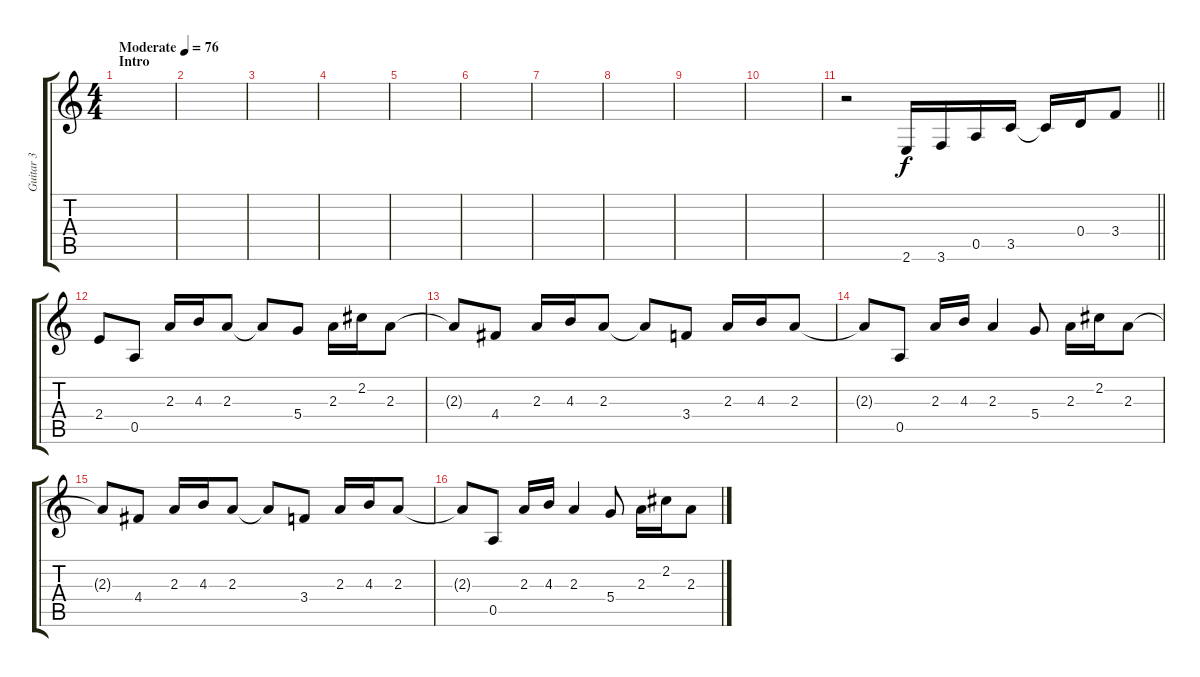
\track ("Guitar 3" "Guitar 3") {instrument electricguitarjazz}
\staff {score tabs}
\tuning (E4 B3 G3 D3 A2 D2) {hide}
\ts (4 4)
\section ("" "Intro")
\tempo (76 "Moderate")
\clef g2
\ks c
|
|
|
|
|
|
|
|
|
|
\barLineRight lightlight
r.2 2.6.16 3.6.16 0.5.16 3.5.16 3.5{t}.16 0.4.16 3.4.8 |
2.4.8 0.5.8 2.3.16 4.3.16 2.3.8 2.3{t}.8 5.4.8 2.3.16 2.2.16 2.3.8 |
2.3{t}.8 4.4.8 2.3.16 4.3.16 2.3.8 2.3{t}.8 3.4.8 2.3.16 4.3.16 2.3.8 |
2.3{t}.8 0.5.8 2.3.16 4.3.16 2.3.4 5.4.8 2.3.16 2.2.16 2.3.8 |
2.3{t}.8 4.4.8 2.3.16 4.3.16 2.3.8 2.3{t}.8 3.4.8 2.3.16 4.3.16 2.3.8 |
2.3{t}.8 0.5.8 2.3.16 4.3.16 2.3.4 5.4.8 2.3.16 2.2.16 2.3.8
